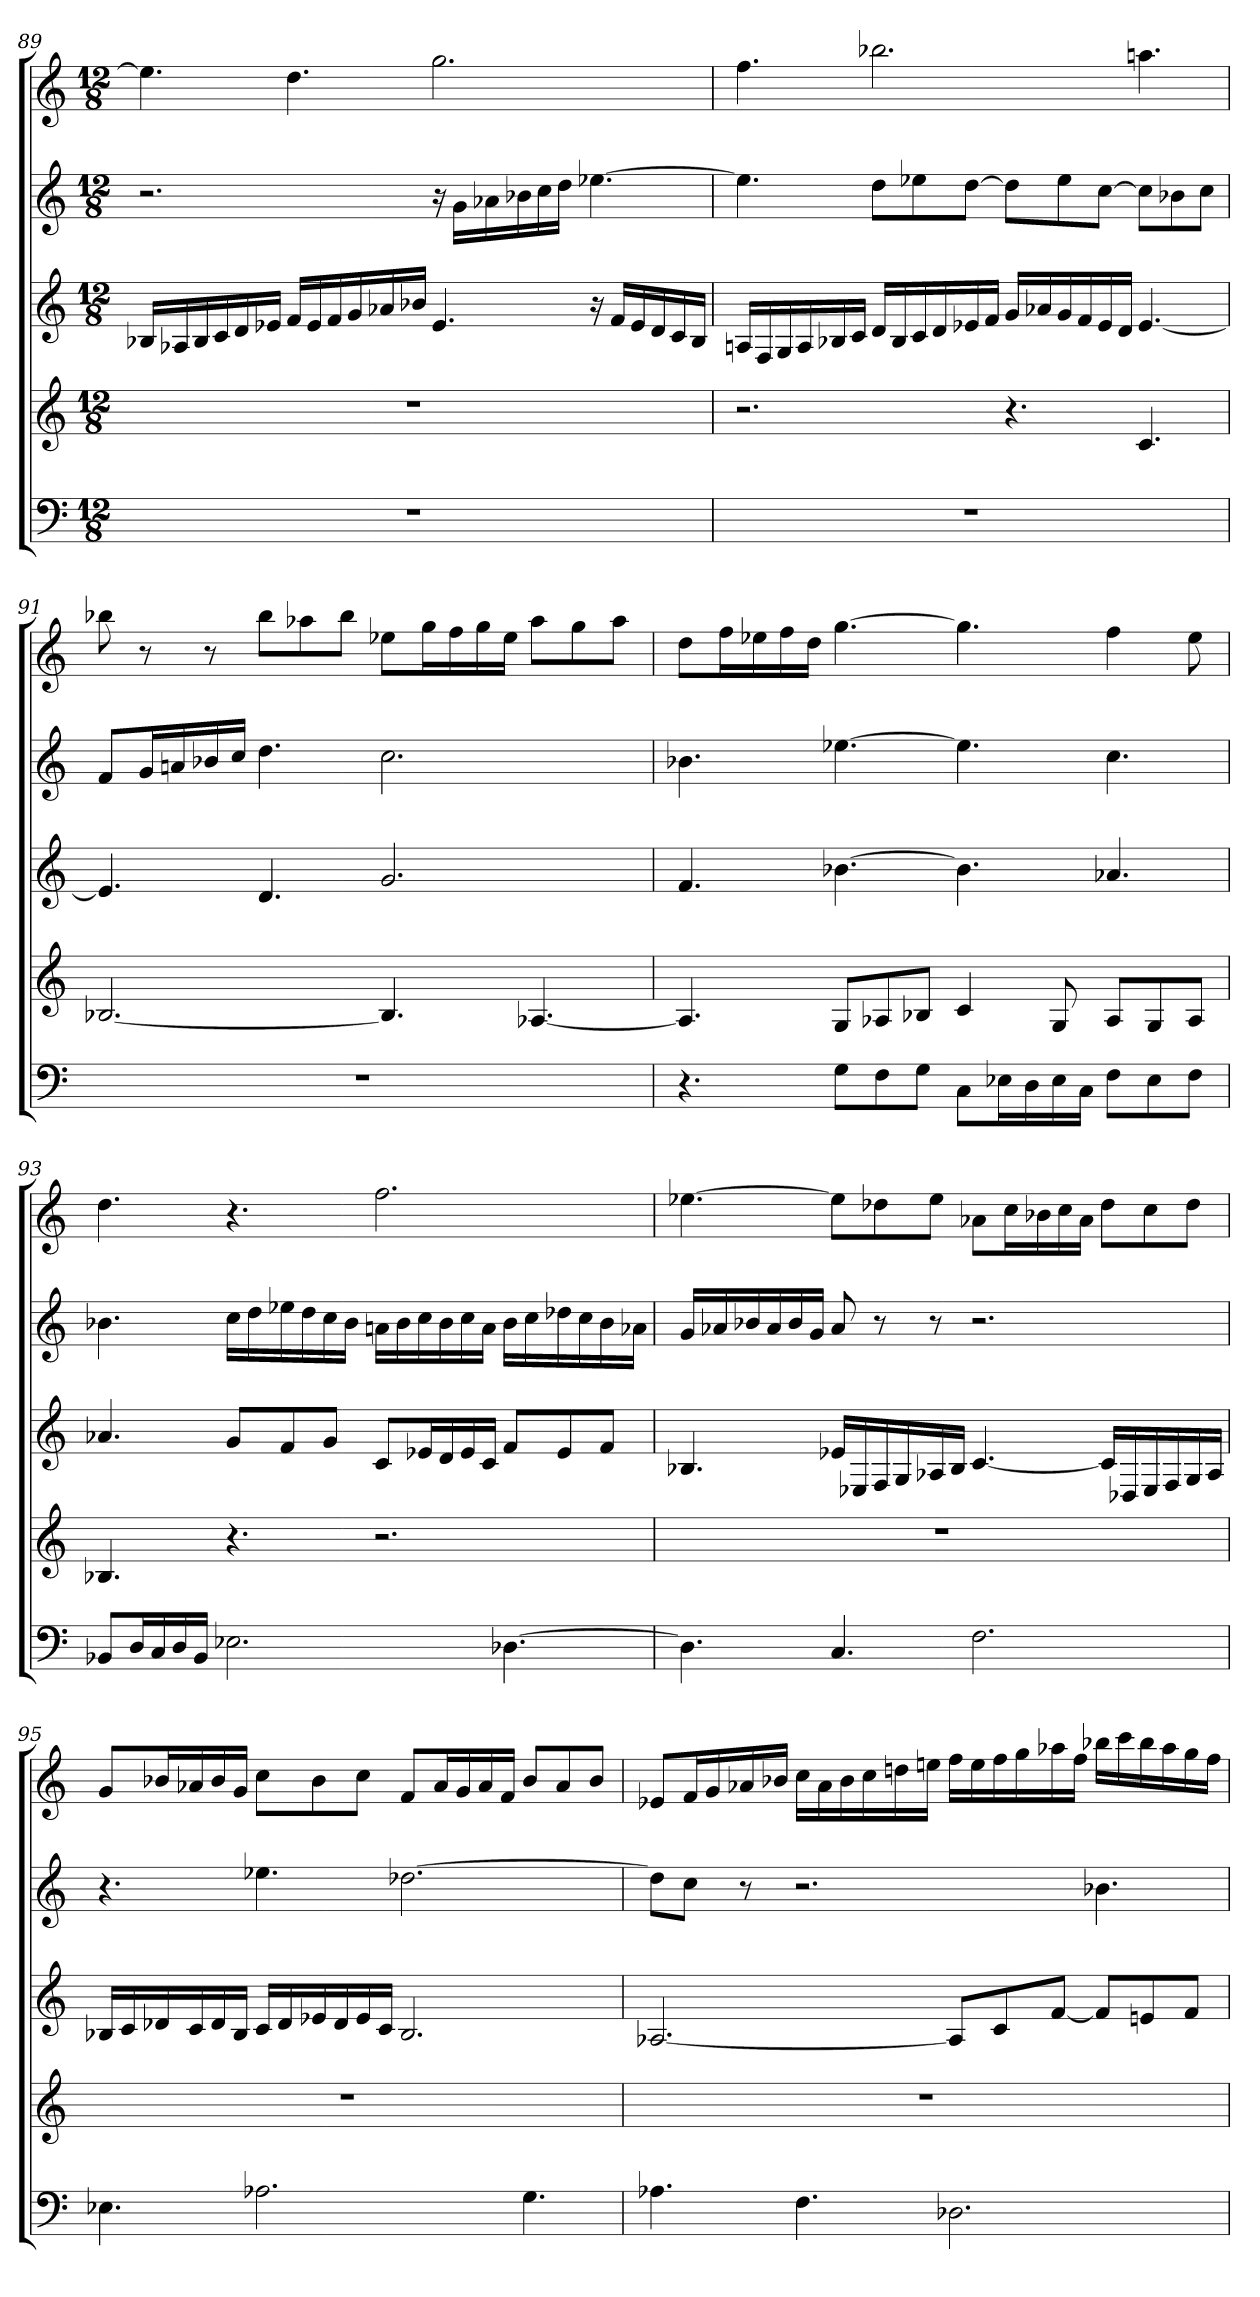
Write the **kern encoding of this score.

**kern	**kern	**kern	**kern	**kern
*part5	*part4	*part3	*part2	*part1
*staff5	*staff4	*staff3	*staff2	*staff1
*M12/8	*M12/8	*M12/8	*M12/8	*M12/8
=89	=89	=89	=89	=89
1.r	1.r	16B-XLL	2.r	4.ee-]
.	.	16A-X	.	.
.	.	16B-	.	.
.	.	16c	.	.
.	.	16d	.	.
.	.	16e-XJJ	.	.
.	.	16fLL	.	4.dd
.	.	16e-	.	.
.	.	16f	.	.
.	.	16g	.	.
.	.	16a-X	.	.
.	.	16b-XJJ	.	.
.	.	4.e-	16r	2.gg
.	.	.	16gLL	.
.	.	.	16a-X	.
.	.	.	16b-X	.
.	.	.	16cc	.
.	.	.	16ddJJ	.
.	.	16r	[4.ee-X	.
.	.	16fLL	.	.
.	.	16e-	.	.
.	.	16d	.	.
.	.	16c	.	.
.	.	16B-JJ	.	.
=90	=90	=90	=90	=90
1.r	2.r	16AnLL	4.ee-]	4.ff
.	.	16F	.	.
.	.	16G	.	.
.	.	16A	.	.
.	.	16B-X	.	.
.	.	16cJJ	.	.
.	.	16dLL	8ddL	2.bb-X
.	.	16B-	.	.
.	.	16c	8ee-X	.
.	.	16d	.	.
.	.	16e-X	[8ddJ	.
.	.	16fJJ	.	.
.	4.r	16gLL	8ddL]	.
.	.	16a-X	.	.
.	.	16g	8ee-	.
.	.	16f	.	.
.	.	16e-	[8ccJ	.
.	.	16dJJ	.	.
.	4.c	[4.e-	8ccL]	4.aan
.	.	.	8b-X	.
.	.	.	8ccJ	.
=91	=91	=91	=91	=91
1.r	[2.B-X	4.e-]	8fL	8bb-X
.	.	.	16gL	8r
.	.	.	16an	.
.	.	.	16b-X	8r
.	.	.	16ccJJ	.
.	.	4.d	4.dd	8bb-L
.	.	.	.	8aa-X
.	.	.	.	8bb-J
.	4.B-]	2.g	2.cc	8ee-XL
.	.	.	.	16ggL
.	.	.	.	16ff
.	.	.	.	16gg
.	.	.	.	16ee-JJ
.	[4.A-X	.	.	8aa-L
.	.	.	.	8gg
.	.	.	.	8aa-J
=92	=92	=92	=92	=92
4.r	4.A-]	4.f	4.b-X	8ddL
.	.	.	.	16ffL
.	.	.	.	16ee-X
.	.	.	.	16ff
.	.	.	.	16ddJJ
8GL	8GL	[4.b-X	[4.ee-X	[4.gg
8F	8A-X	.	.	.
8GJ	8B-XJ	.	.	.
8CL	4c	4.b-]	4.ee-]	4.gg]
16E-XL	.	.	.	.
16D	.	.	.	.
16E-	8G	.	.	.
16CJJ	.	.	.	.
8FL	8A-L	4.a-X	4.cc	4ff
8E-	8G	.	.	.
8FJ	8A-J	.	.	8ee-
=93	=93	=93	=93	=93
8BB-XL	4.B-X	4.a-X	4.b-X	4.dd
16DL	.	.	.	.
16C	.	.	.	.
16D	.	.	.	.
16BB-JJ	.	.	.	.
2.E-X	4.r	8gL	16ccLL	4.r
.	.	.	16dd	.
.	.	8f	16ee-X	.
.	.	.	16dd	.
.	.	8gJ	16cc	.
.	.	.	16b-JJ	.
.	2.r	8cL	16anLL	2.ff
.	.	.	16b-	.
.	.	16e-XL	16cc	.
.	.	16d	16b-	.
.	.	16e-	16cc	.
.	.	16cJJ	16aJJ	.
[4.D-X	.	8fL	16b-LL	.
.	.	.	16cc	.
.	.	8e-	16dd-X	.
.	.	.	16cc	.
.	.	8fJ	16b-	.
.	.	.	16a-XJJ	.
=94	=94	=94	=94	=94
4.D-]	1.r	4.B-X	16gLL	[4.ee-X
.	.	.	16a-X	.
.	.	.	16b-X	.
.	.	.	16a-	.
.	.	.	16b-	.
.	.	.	16gJJ	.
4.C	.	16e-XLL	8a-	8ee-L]
.	.	16E-X	.	.
.	.	16F	8r	8dd-X
.	.	16G	.	.
.	.	16A-X	8r	8ee-J
.	.	16B-JJ	.	.
2.F	.	[4.c	2.r	8a-XL
.	.	.	.	16ccL
.	.	.	.	16b-X
.	.	.	.	16cc
.	.	.	.	16a-JJ
.	.	16cLL]	.	8dd-L
.	.	16D-X	.	.
.	.	16E-	.	8cc
.	.	16F	.	.
.	.	16G	.	8dd-J
.	.	16A-JJ	.	.
=95	=95	=95	=95	=95
4.E-X	1.r	16B-XLL	4.r	8gL
.	.	16c	.	.
.	.	16d-X	.	16b-XL
.	.	16c	.	16a-X
.	.	16d-	.	16b-
.	.	16B-JJ	.	16gJJ
2.A-X	.	16cLL	4.ee-X	8ccL
.	.	16d-	.	.
.	.	16e-X	.	8b-
.	.	16d-	.	.
.	.	16e-	.	8ccJ
.	.	16cJJ	.	.
.	.	2.B-	[2.dd-X	8fL
.	.	.	.	16a-L
.	.	.	.	16g
.	.	.	.	16a-
.	.	.	.	16fJJ
4.G	.	.	.	8b-L
.	.	.	.	8a-
.	.	.	.	8b-J
=96	=96	=96	=96	=96
4.A-X	1.r	[2.A-X	8dd-L]	8e-XL
.	.	.	8ccJ	16fL
.	.	.	.	16g
.	.	.	8r	16a-X
.	.	.	.	16b-XJJ
4.F	.	.	2.r	16ccLL
.	.	.	.	16a-
.	.	.	.	16b-
.	.	.	.	16cc
.	.	.	.	16ddn
.	.	.	.	16eenJJ
2.D-X	.	8A-L]	.	16ffLL
.	.	.	.	16ee
.	.	8c	.	16ff
.	.	.	.	16gg
.	.	[8fJ	.	16aa-X
.	.	.	.	16ffJJ
.	.	8fL]	4.b-X	16bb-XLL
.	.	.	.	16ccc
.	.	8en	.	16bb-
.	.	.	.	16aa-
.	.	8fJ	.	16gg
.	.	.	.	16ffJJ
=	=	=	=	=
*-	*-	*-	*-	*-
